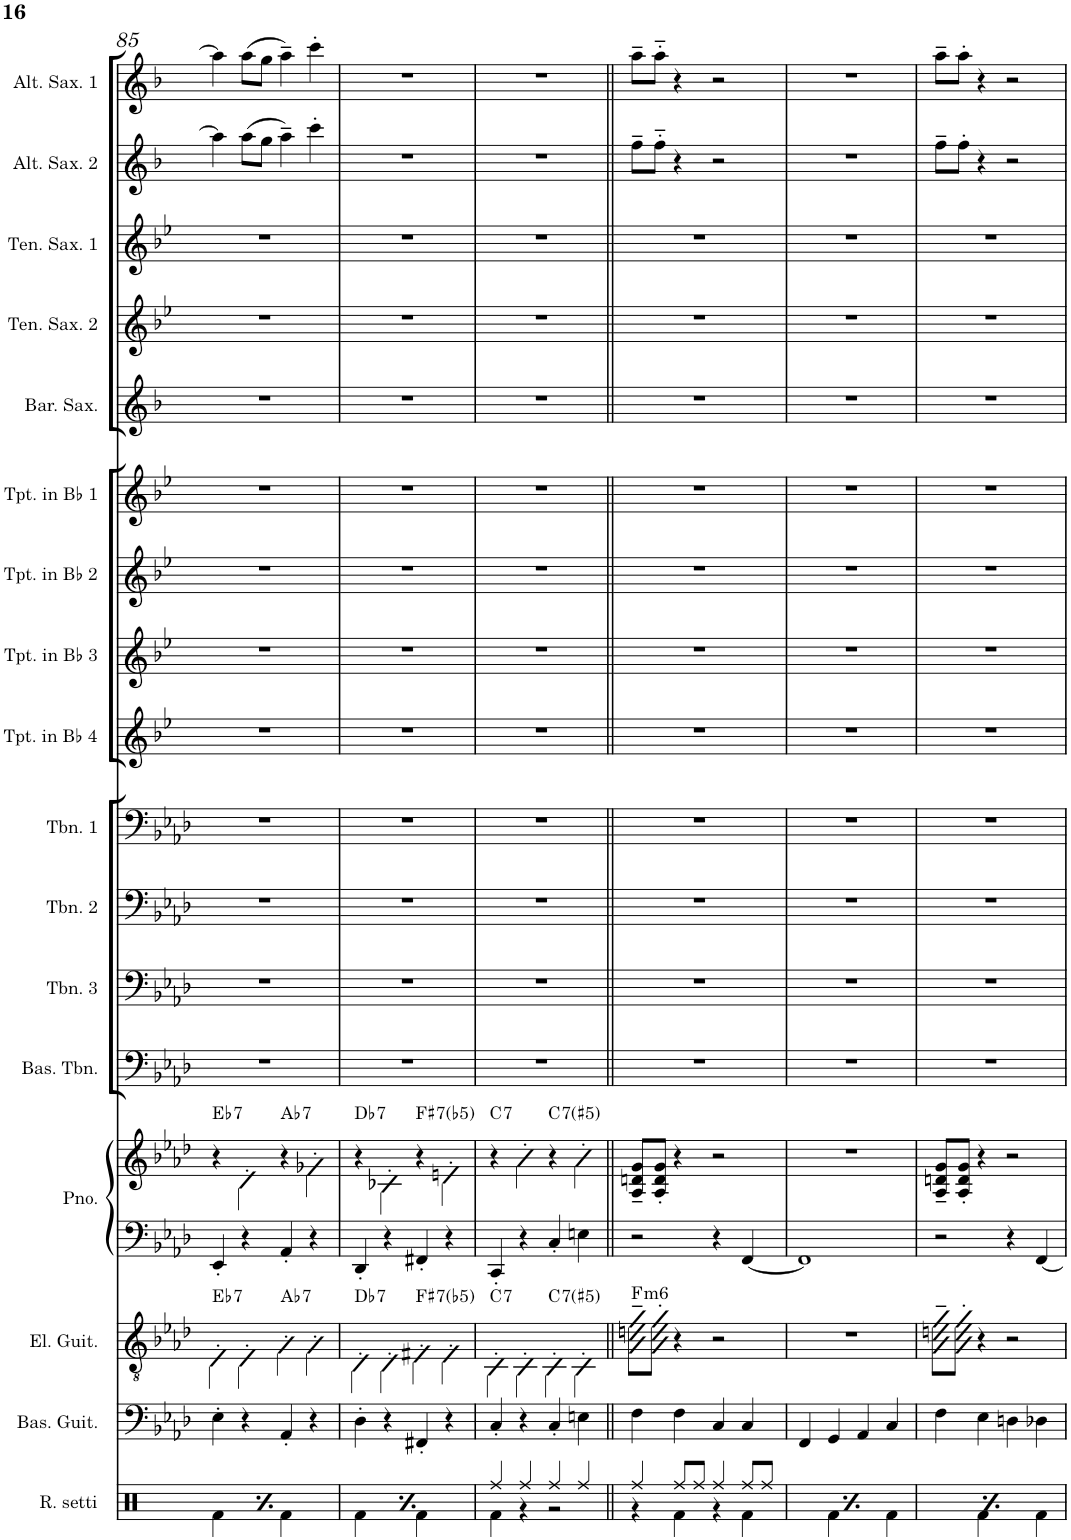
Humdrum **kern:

**kern	**kern	**kern	**harte	**kern	**kern	**harte	**kern	**kern	**kern	**kern	**kern	**kern	**kern	**kern	**kern	**kern	**kern	**kern	**kern
*part17	*part16	*part15	*part15	*part14	*part14	*part14	*part13	*part12	*part11	*part10	*part9	*part8	*part7	*part6	*part5	*part4	*part3	*part2	*part1
*staff18	*staff17	*staff16	*	*staff15	*staff14	*	*staff13	*staff12	*staff11	*staff10	*staff9	*staff8	*staff7	*staff6	*staff5	*staff4	*staff3	*staff2	*staff1
*I"Rumpusetti	*I"Bassokitara	*I"Sähkökitara	*	*I"Piano	*	*	*I"Bassopasuuna	*I"Pasuuna 3	*I"Pasuuna 2	*I"Pasuuna 1	*I"Trumpetti in Bb 4	*I"Trumpetti in Bb 3	*I"Trumpetti in Bb 2	*I"Trumpetti in Bb 1	*I"Baritonisaksofoni	*I"Tenorisaksofoni 2	*I"Tenorisaksofoni 1	*I"Alttosaksofoni 2	*I"Alttosaksofoni 1
*I'R. setti	*	*	*	*I'Pno.	*	*	*	*	*	*	*I'Tpt. in Bb 4	*I'Tpt. in Bb 3	*I'Tpt. in Bb 2	*I'Tpt. in Bb 1	*	*	*	*	*
!!LO:PB:g=z
*clefX	*clefF4	*clefGv2	*	*clefF4	*clefG2	*	*clefF4	*clefF4	*clefF4	*clefF4	*clefG2	*clefG2	*clefG2	*clefG2	*clefG2	*clefG2	*clefG2	*clefG2	*clefG2
*	*Trd7c12	*	*	*	*	*	*	*	*	*	*Trd1c2	*Trd1c2	*Trd1c2	*Trd1c2	*Trd12c21	*Trd8c14	*Trd8c14	*Trd5c9	*Trd5c9
*k[]	*k[b-e-a-d-]	*k[b-e-a-d-]	*	*k[b-e-a-d-]	*k[b-e-a-d-]	*	*k[b-e-a-d-]	*k[b-e-a-d-]	*k[b-e-a-d-]	*k[b-e-a-d-]	*k[b-e-]	*k[b-e-]	*k[b-e-]	*k[b-e-]	*k[b-]	*k[b-e-]	*k[b-e-]	*k[b-]	*k[b-]
*M4/4	*M4/4	*M4/4	*	*M4/4	*M4/4	*	*M4/4	*M4/4	*M4/4	*M4/4	*M4/4	*M4/4	*M4/4	*M4/4	*M4/4	*M4/4	*M4/4	*M4/4	*M4/4
=85	=85	=85	=85	=85	=85	=85	=85	=85	=85	=85	=85	=85	=85	=85	=85	=85	=85	=85	=85
*^	*	*	*	*	*	*	*	*	*	*	*	*	*	*	*	*	*	*	*
!	!	!	!	!LO:H:kt=7	!	!	!LO:H:kt=7	!	!	!	!	!	!	!	!	!	!	!	!	!
4Rff/	4Rf\	4E-'\	4E-'\	Eb:7	4EE-'/	4r	Eb:7	1r	1r	1r	1r	1r	1r	1r	1r	1r	1r	1r	4aa\]	4aa\]
8Rff/L	4r	4r	4E-'\	.	4r	4d-'\	.	.	.	.	.	.	.	.	.	.	.	.	(8aa\L	(8aa\L
8Rff/J	.	.	.	.	.	.	.	.	.	.	.	.	.	.	.	.	.	.	8gg\J	8gg\J
!	!	!	!	!LO:H:kt=7	!	!	!LO:H:kt=7	!	!	!	!	!	!	!	!	!	!	!	!	!
4Rff/	4Rf\	4AA-'/	4A-'\	Ab:7	4AA-'/	4r	Ab:7	.	.	.	.	.	.	.	.	.	.	.	4aa~\)	4aa~\)
8Rff/L	4r	4r	4A-'\	.	4r	4g-X'\	.	.	.	.	.	.	.	.	.	.	.	.	4ccc'\	4ccc'\
8Rff/J	.	.	.	.	.	.	.	.	.	.	.	.	.	.	.	.	.	.	.	.
=86	=86	=86	=86	=86	=86	=86	=86	=86	=86	=86	=86	=86	=86	=86	=86	=86	=86	=86	=86	=86
!	!	!	!	!LO:H:kt=7	!	!	!LO:H:kt=7	!	!	!	!	!	!	!	!	!	!	!	!	!
4Rff/	4Rf\	4D-'\	4D-'\	Db:7	4DD-'/	4r	Db:7	1r	1r	1r	1r	1r	1r	1r	1r	1r	1r	1r	1r	1r
8Rff/L	4r	4r	4D-'\	.	4r	4c-X'\	.	.	.	.	.	.	.	.	.	.	.	.	.	.
8Rff/J	.	.	.	.	.	.	.	.	.	.	.	.	.	.	.	.	.	.	.	.
!	!	!	!	!LO:H:kt=7	!	!	!LO:H:kt=7	!	!	!	!	!	!	!	!	!	!	!	!	!
4Rff/	4Rf\	4FF#X'/	4F#X'\	F#:(3,b5,b7)	4FF#X'/	4r	F#:(3,b5,b7)	.	.	.	.	.	.	.	.	.	.	.	.	.
8Rff/L	4r	4r	4F#'\	.	4r	4en'\	.	.	.	.	.	.	.	.	.	.	.	.	.	.
8Rff/J	.	.	.	.	.	.	.	.	.	.	.	.	.	.	.	.	.	.	.	.
=87	=87	=87	=87	=87	=87	=87	=87	=87	=87	=87	=87	=87	=87	=87	=87	=87	=87	=87	=87	=87
!	!	!	!	!LO:H:kt=7	!	!	!LO:H:kt=7	!	!	!	!	!	!	!	!	!	!	!	!	!
4Rff/	4Rf\	4C'/	4C'\	C:7	4CC'/	4r	C:7	1r	1r	1r	1r	1r	1r	1r	1r	1r	1r	1r	1r	1r
4Rff/	4r	4r	4C'\	.	4r	4b-'\	.	.	.	.	.	.	.	.	.	.	.	.	.	.
!	!	!	!	!LO:H:kt=7	!	!	!LO:H:kt=7	!	!	!	!	!	!	!	!	!	!	!	!	!
4Rff/	2r	4C'/	4C'\	C:(3,#5,b7)	4C'/	4r	C:(3,#5,b7)	.	.	.	.	.	.	.	.	.	.	.	.	.
4Rff/	.	4En\	4C'\	.	4En\	4b-'\	.	.	.	.	.	.	.	.	.	.	.	.	.	.
=88||	=88||	=88||	=88||	=88||	=88||	=88||	=88||	=88||	=88||	=88||	=88||	=88||	=88||	=88||	=88||	=88||	=88||	=88||	=88||	=88||
!	!	!	!	!LO:H:kt=m6	!	!	!	!	!	!	!	!	!	!	!	!	!	!	!	!
4Rff/	4r	4F\	8A-\~ 8dn\~ 8g\~L	F:min6	2r	8A-/~ 8dn/~ 8g/~L	.	1r	1r	1r	1r	1r	1r	1r	1r	1r	1r	1r	8ff~\L	8aa~\L
.	.	.	8A-\' 8d\' 8g\'J	.	.	8A-/' 8d/' 8g/'J	.	.	.	.	.	.	.	.	.	.	.	.	8ff'~\J	8aa'~\J
8Rff/L	4Rf\	4F\	4r	.	.	4r	.	.	.	.	.	.	.	.	.	.	.	.	4r	4r
8Rff/J	.	.	.	.	.	.	.	.	.	.	.	.	.	.	.	.	.	.	.	.
4Rff/	4r	4C/	2r	.	4r	2r	.	.	.	.	.	.	.	.	.	.	.	.	2r	2r
8Rff/L	4Rf\	4C/	.	.	[4FF/	.	.	.	.	.	.	.	.	.	.	.	.	.	.	.
8Rff/J	.	.	.	.	.	.	.	.	.	.	.	.	.	.	.	.	.	.	.	.
=89	=89	=89	=89	=89	=89	=89	=89	=89	=89	=89	=89	=89	=89	=89	=89	=89	=89	=89	=89	=89
4Rff/	4r	4FF/	1r	.	1FF]	1r	.	1r	1r	1r	1r	1r	1r	1r	1r	1r	1r	1r	1r	1r
8Rff/L	4Rf\	4GG/	.	.	.	.	.	.	.	.	.	.	.	.	.	.	.	.	.	.
8Rff/J	.	.	.	.	.	.	.	.	.	.	.	.	.	.	.	.	.	.	.	.
4Rff/	4r	4AA-/	.	.	.	.	.	.	.	.	.	.	.	.	.	.	.	.	.	.
8Rff/L	4Rf\	4C/	.	.	.	.	.	.	.	.	.	.	.	.	.	.	.	.	.	.
8Rff/J	.	.	.	.	.	.	.	.	.	.	.	.	.	.	.	.	.	.	.	.
=90	=90	=90	=90	=90	=90	=90	=90	=90	=90	=90	=90	=90	=90	=90	=90	=90	=90	=90	=90	=90
4Rff/	4r	4F\	8A-\~ 8dn\~ 8g\~L	.	2r	8A-/~ 8dn/~ 8g/~L	.	1r	1r	1r	1r	1r	1r	1r	1r	1r	1r	1r	8ff~\L	8aa~\L
.	.	.	8A-\' 8d\' 8g\'J	.	.	8A-/' 8d/' 8g/'J	.	.	.	.	.	.	.	.	.	.	.	.	8ff'\J	8aa'\J
8Rff/L	4Rf\	4E-\	4r	.	.	4r	.	.	.	.	.	.	.	.	.	.	.	.	4r	4r
8Rff/J	.	.	.	.	.	.	.	.	.	.	.	.	.	.	.	.	.	.	.	.
4Rff/	4r	4Dn\	2r	.	4r	2r	.	.	.	.	.	.	.	.	.	.	.	.	2r	2r
8Rff/L	4Rf\	4D-X\	.	.	[4FF/	.	.	.	.	.	.	.	.	.	.	.	.	.	.	.
8Rff/J	.	.	.	.	.	.	.	.	.	.	.	.	.	.	.	.	.	.	.	.
*v	*v	*	*	*	*	*	*	*	*	*	*	*	*	*	*	*	*	*	*	*
=	=	=	=	=	=	=	=	=	=	=	=	=	=	=	=	=	=	=	=
*-	*-	*-	*-	*-	*-	*-	*-	*-	*-	*-	*-	*-	*-	*-	*-	*-	*-	*-	*-
